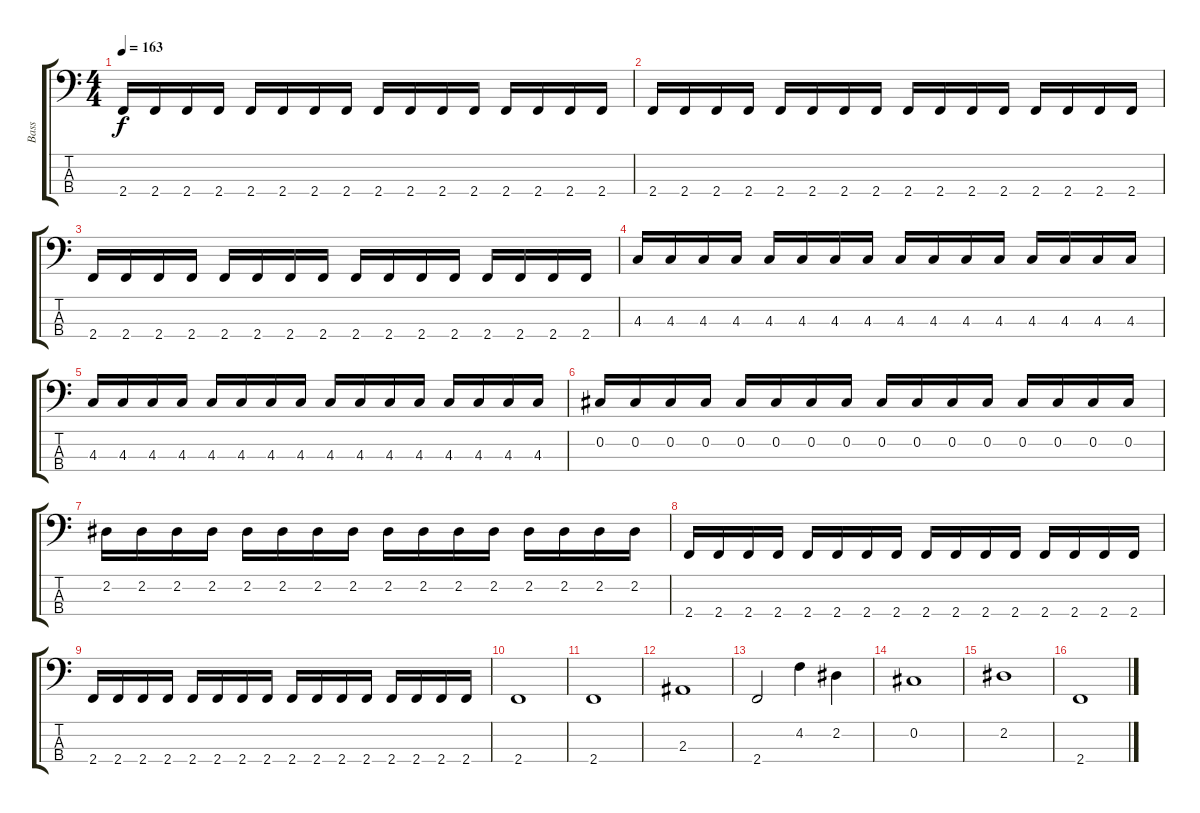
\track ("Bass" "Bass") {instrument electricbasspick}
\staff {score tabs}
\tuning (Gb2 Db2 Ab1 Eb1) {hide}
\ts (4 4)
\tempo 163
\clef f4
\ks c
2.4.16{dy f} 2.4.16 2.4.16 2.4.16 2.4.16 2.4.16 2.4.16 2.4.16 2.4.16 2.4.16 2.4.16 2.4.16 2.4.16 2.4.16 2.4.16 2.4.16 |
2.4.16 2.4.16 2.4.16 2.4.16 2.4.16 2.4.16 2.4.16 2.4.16 2.4.16 2.4.16 2.4.16 2.4.16 2.4.16 2.4.16 2.4.16 2.4.16 |
2.4.16 2.4.16 2.4.16 2.4.16 2.4.16 2.4.16 2.4.16 2.4.16 2.4.16 2.4.16 2.4.16 2.4.16 2.4.16 2.4.16 2.4.16 2.4.16 |
4.3.16 4.3.16 4.3.16 4.3.16 4.3.16 4.3.16 4.3.16 4.3.16 4.3.16 4.3.16 4.3.16 4.3.16 4.3.16 4.3.16 4.3.16 4.3.16 |
4.3.16 4.3.16 4.3.16 4.3.16 4.3.16 4.3.16 4.3.16 4.3.16 4.3.16 4.3.16 4.3.16 4.3.16 4.3.16 4.3.16 4.3.16 4.3.16 |
0.2.16 0.2.16 0.2.16 0.2.16 0.2.16 0.2.16 0.2.16 0.2.16 0.2.16 0.2.16 0.2.16 0.2.16 0.2.16 0.2.16 0.2.16 0.2.16 |
2.2.16 2.2.16 2.2.16 2.2.16 2.2.16 2.2.16 2.2.16 2.2.16 2.2.16 2.2.16 2.2.16 2.2.16 2.2.16 2.2.16 2.2.16 2.2.16 |
2.4.16 2.4.16 2.4.16 2.4.16 2.4.16 2.4.16 2.4.16 2.4.16 2.4.16 2.4.16 2.4.16 2.4.16 2.4.16 2.4.16 2.4.16 2.4.16 |
2.4.16 2.4.16 2.4.16 2.4.16 2.4.16 2.4.16 2.4.16 2.4.16 2.4.16 2.4.16 2.4.16 2.4.16 2.4.16 2.4.16 2.4.16 2.4.16 |
2.4.1 |
2.4.1 |
2.3.1 |
2.4.2 4.2.4 2.2.4 |
0.2.1 |
2.2.1 |
2.4.1
